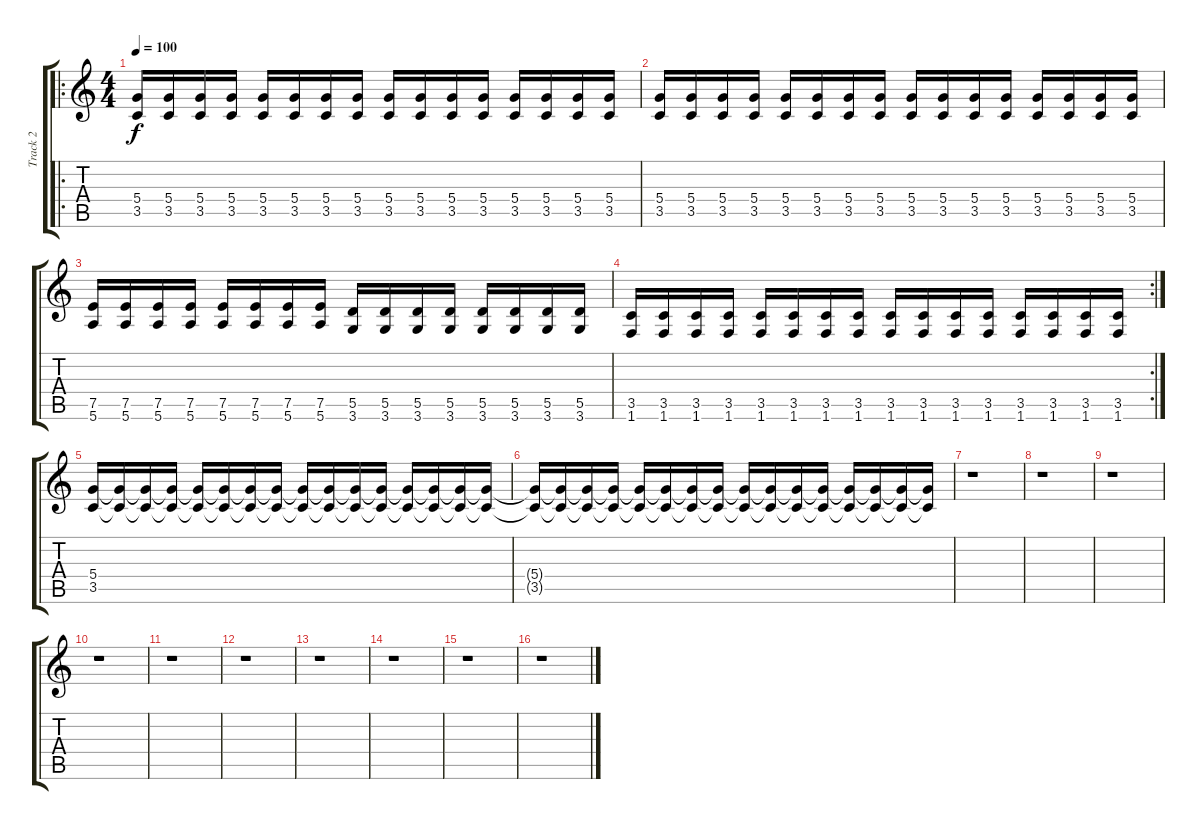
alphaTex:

\track ("Track 2" "Track 2") {instrument overdrivenguitar}
\staff {score tabs}
\tuning (E4 B3 G3 D3 A2 E2) {hide}
\ro
\ts (4 4)
\tempo 100
\clef g2
\ks c
(5.4 3.5).16{dy f} (5.4 3.5).16 (5.4 3.5).16 (5.4 3.5).16 (5.4 3.5).16 (5.4 3.5).16 (5.4 3.5).16 (5.4 3.5).16 (5.4 3.5).16 (5.4 3.5).16 (5.4 3.5).16 (5.4 3.5).16 (5.4 3.5).16 (5.4 3.5).16 (5.4 3.5).16 (5.4 3.5).16 |
(5.4 3.5).16 (5.4 3.5).16 (5.4 3.5).16 (5.4 3.5).16 (5.4 3.5).16 (5.4 3.5).16 (5.4 3.5).16 (5.4 3.5).16 (5.4 3.5).16 (5.4 3.5).16 (5.4 3.5).16 (5.4 3.5).16 (5.4 3.5).16 (5.4 3.5).16 (5.4 3.5).16 (5.4 3.5).16 |
(7.5 5.6).16 (7.5 5.6).16 (7.5 5.6).16 (7.5 5.6).16 (7.5 5.6).16 (7.5 5.6).16 (7.5 5.6).16 (7.5 5.6).16 (5.5 3.6).16 (5.5 3.6).16 (5.5 3.6).16 (5.5 3.6).16 (5.5 3.6).16 (5.5 3.6).16 (5.5 3.6).16 (5.5 3.6).16 |
\rc 2
(3.5 1.6).16 (3.5 1.6).16 (3.5 1.6).16 (3.5 1.6).16 (3.5 1.6).16 (3.5 1.6).16 (3.5 1.6).16 (3.5 1.6).16 (3.5 1.6).16 (3.5 1.6).16 (3.5 1.6).16 (3.5 1.6).16 (3.5 1.6).16 (3.5 1.6).16 (3.5 1.6).16 (3.5 1.6).16 |
(5.4 3.5).16 (5.4{t} 3.5{t}).16 (5.4{t} 3.5{t}).16 (5.4{t} 3.5{t}).16 (5.4{t} 3.5{t}).16 (5.4{t} 3.5{t}).16{volume 12} (5.4{t} 3.5{t}).16 (5.4{t} 3.5{t}).16 (5.4{t} 3.5{t}).16{volume 11} (5.4{t} 3.5{t}).16 (5.4{t} 3.5{t}).16 (5.4{t} 3.5{t}).16{volume 10} (5.4{t} 3.5{t}).16 (5.4{t} 3.5{t}).16 (5.4{t} 3.5{t}).16{volume 9} (5.4{t} 3.5{t}).16 |
(5.4{t} 3.5{t}).16 (5.4{t} 3.5{t}).16{volume 8} (5.4{t} 3.5{t}).16 (5.4{t} 3.5{t}).16 (5.4{t} 3.5{t}).16{volume 7} (5.4{t} 3.5{t}).16 (5.4{t} 3.5{t}).16 (5.4{t} 3.5{t}).16{volume 6} (5.4{t} 3.5{t}).16 (5.4{t} 3.5{t}).16 (5.4{t} 3.5{t}).16{volume 5} (5.4{t} 3.5{t}).16 (5.4{t} 3.5{t}).16 (5.4{t} 3.5{t}).16{volume 4} (5.4{t} 3.5{t}).16 (5.4{t} 3.5{t}).16 |
r.1{volume 13} |
r.1 |
r.1 |
r.1 |
r.1 |
r.1 |
r.1 |
r.1 |
r.1 |
r.1
